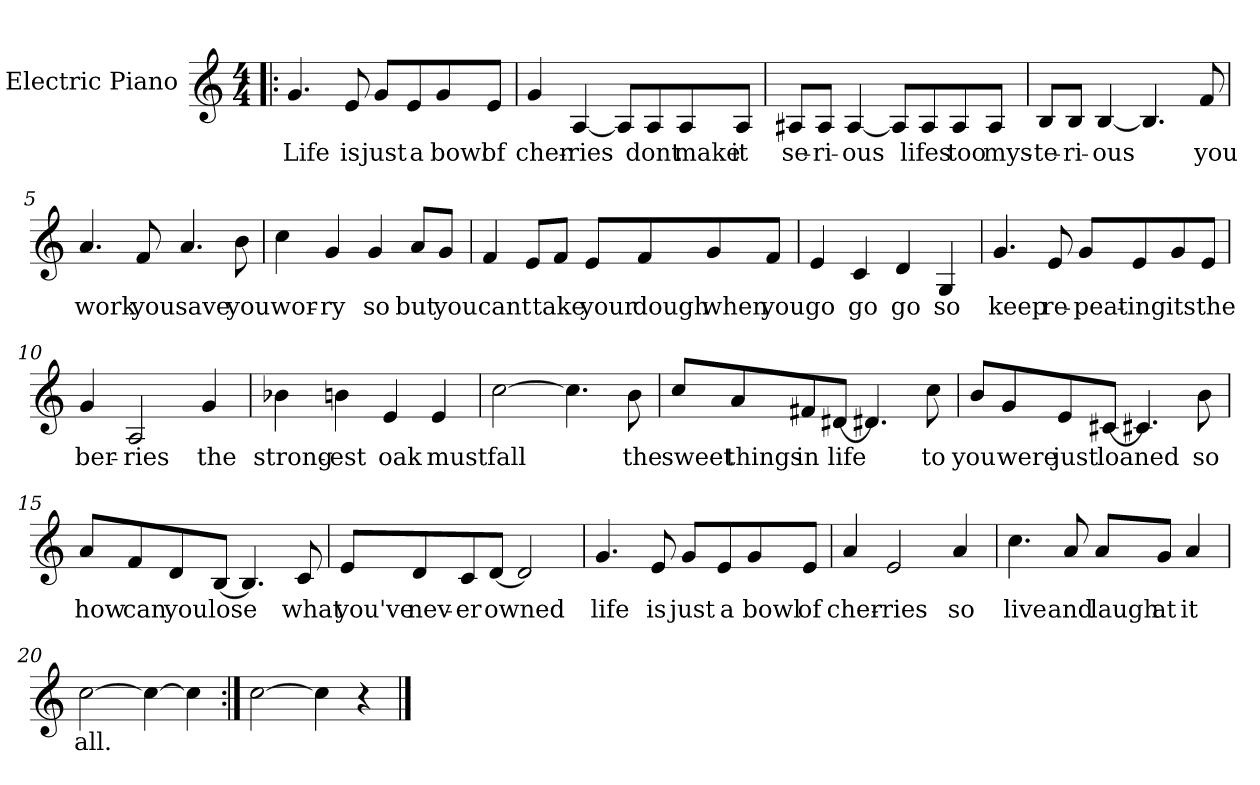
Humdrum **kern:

**kern	**text
*part1	*part1
*staff1	*staff1
*I"Electric Piano	*
*I'E.Pno	*
*clefG2	*
*k[]	*
*C:	*
*M4/4	*
=1!|:	=1!|:
4.g/	Life
8e/	is
8g/L	just
8e/	a
8g/	bowl
8e/J	of
=2	=2
4g/	cher-
[4A/	-ries
8A/L]	.
8A/	dont
8A/	make
8A/J	it
!!LO:LB:g=z
=3	=3
8A#X/L	se-
8A#/J	-ri-
[4A#/	-ous
8A#/L]	.
8A#/	lifes
8A#/	too
8A#/J	mys-
=4	=4
8B/L	te-
8B/J	-ri-
[4B/	-ous
4.B/]	.
8f/	you
=5	=5
4.a/	work
8f/	you
4.a/	save
8b\	you
!!LO:LB:g=z
=6	=6
4cc\	wor-
4g/	-ry
4g/	so
8a/L	but
8g/J	you
=7	=7
4f/	cant
8e/L	.
8f/J	take
8e/L	your
8f/	dough
8g/	when
8f/J	you
=8	=8
4e/	go
4c/	go
4d/	go
4G/	so
!!LO:LB:g=z
=9	=9
4.g/	keep
8e/	re-
8g/L	-peat-
8e/	-ing
8g/	its
8e/J	the
=10	=10
4g/	ber-
2A/	-ries
4g/	the
=11	=11
4b-X\	strong-
4bn\	-est
4e/	oak
4e/	must
=12	=12
[2cc\	fall
4.cc\]	.
8b\	the
!!LO:LB:g=z
=13	=13
8cc/L	sweet
8a/	things
8f#X/	in
[8d#X/J	life
4.d#X/]	.
8cc\	to
=14	=14
8b/L	you
8g/	were
8e/	just
[8c#X/J	loaned
4.c#X/]	.
8b\	so
=15	=15
8a/L	how
8f/	can
8d/	you
[8B/J	lose
4.B/]	.
8c/	what
!!LO:LB:g=z
=16	=16
8e/L	you've
8d/	nev-
8c/	-er
[8d/J	owned
2d/]	.
=17	=17
4.g/	life
8e/	is
8g/L	just
8e/	a
8g/	bowl
8e/J	of
=18	=18
4a/	cher-
2e/	-ries
4a/	so
!!LO:LB:g=z
=19	=19
4.cc\	live
8a/	and
8a/L	laugh
8g/J	at
4a/	it
=20	=20
[2cc\	all.
4cc\_	.
4cc\]	.
=21:|!	=21:|!
[2cc\	.
4cc\]	.
4r	.
==	==
*-	*-
